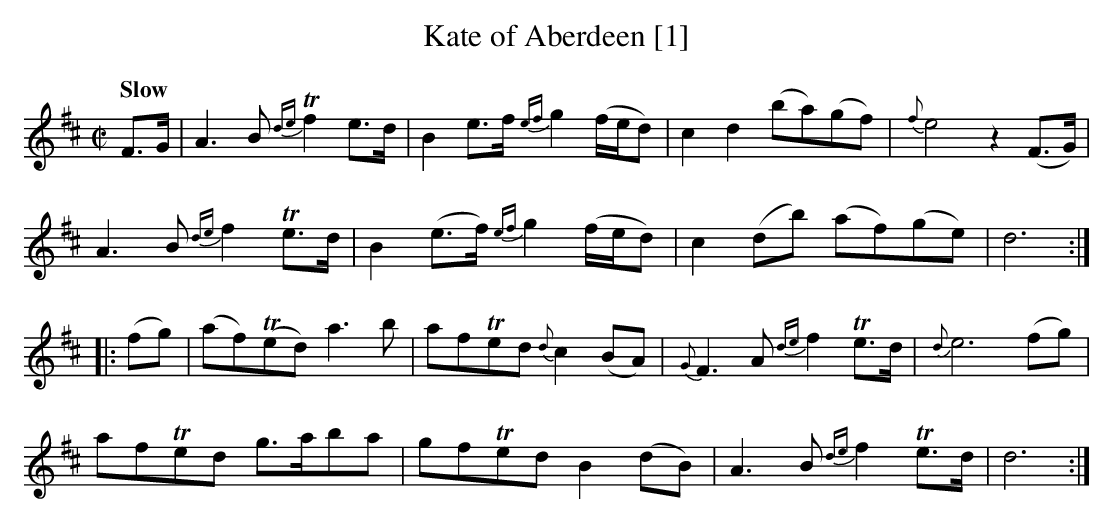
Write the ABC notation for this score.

X:1
T:Kate of Aberdeen [1]
M:C|
L:1/8
Q:"Slow"
K:D
F>G|A3B {de}Tf2 e>d|B2 e>f {ef}g2 (f/e/d)|c2d2 (ba)(gf)|{f}e4 z2 (F>G)|
A3B {de}f2 Te>d|B2 (e>f) {ef}g2 (f/e/d)|c2 (db) (af)(ge)|d6:|
|:(fg)|(af)T(ed) a3b|afTed {d}c2 (BA)|{G}F3A {de}f2 Te>d|{d}e6 (fg)|
afTed g>aba|gfTed B2 (dB)|A3B {de}f2 Te>d|d6:|]
